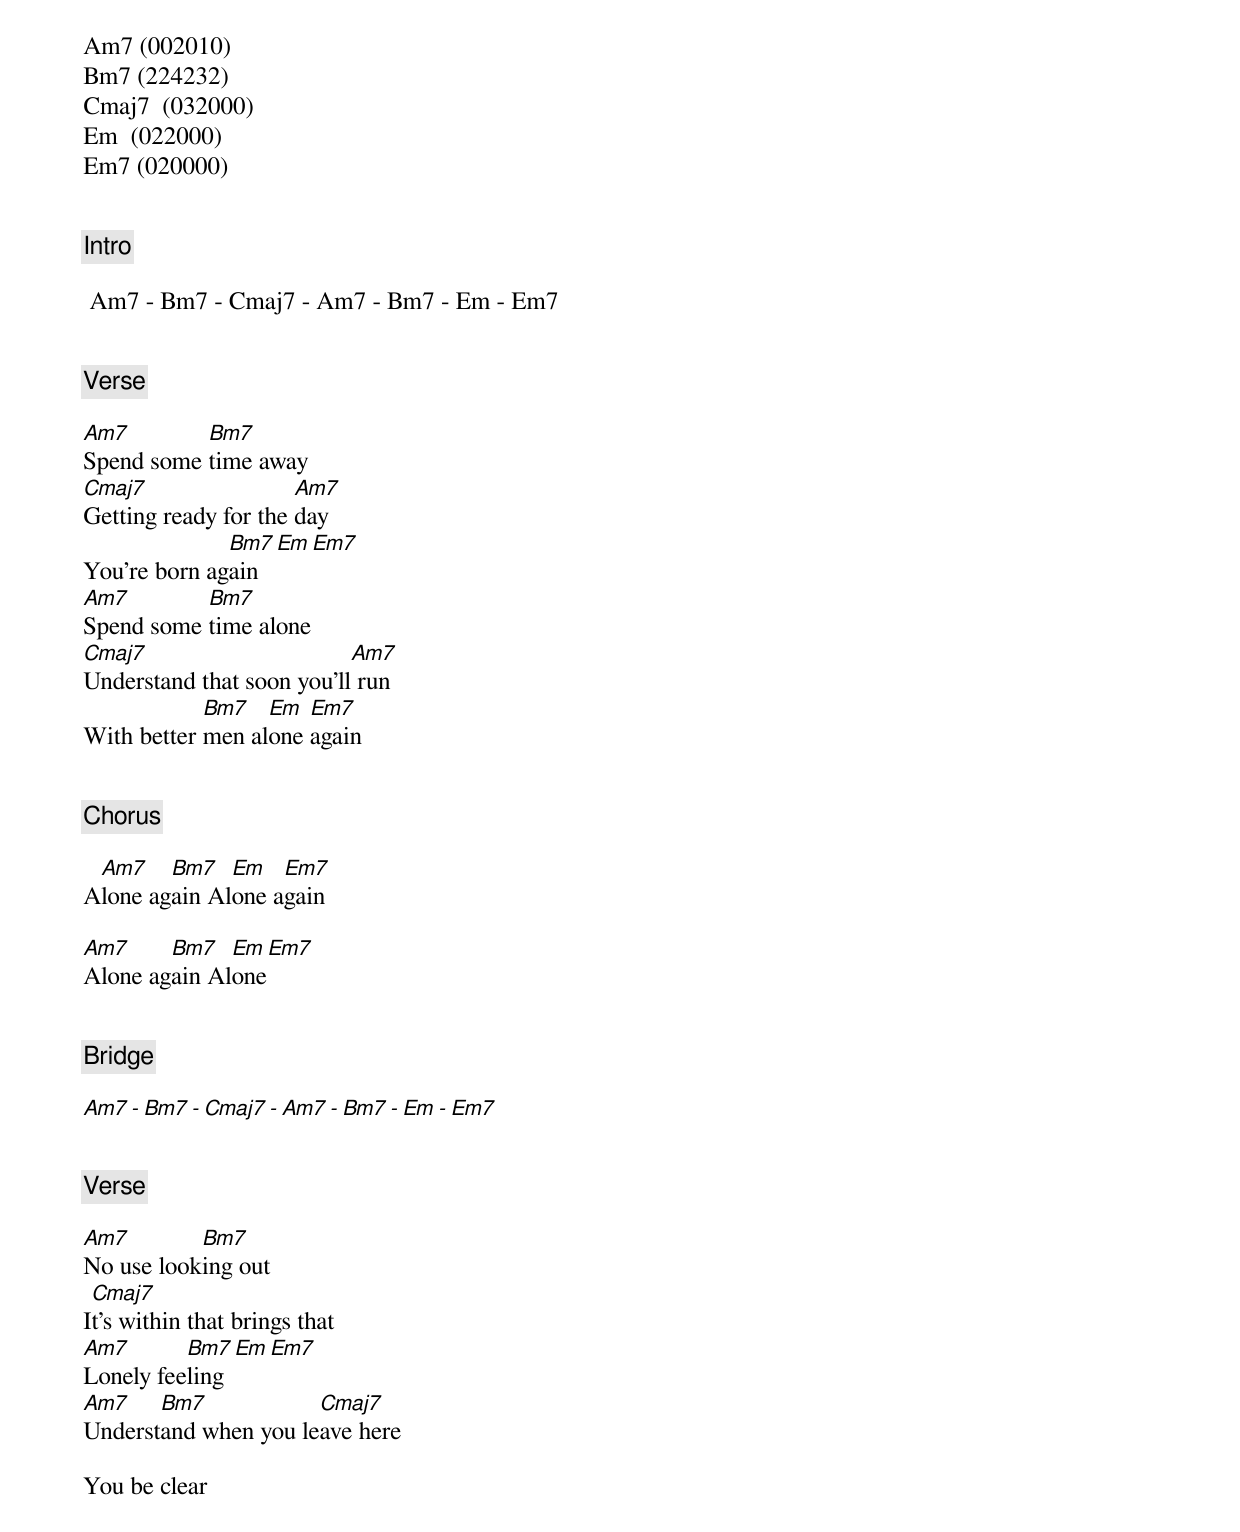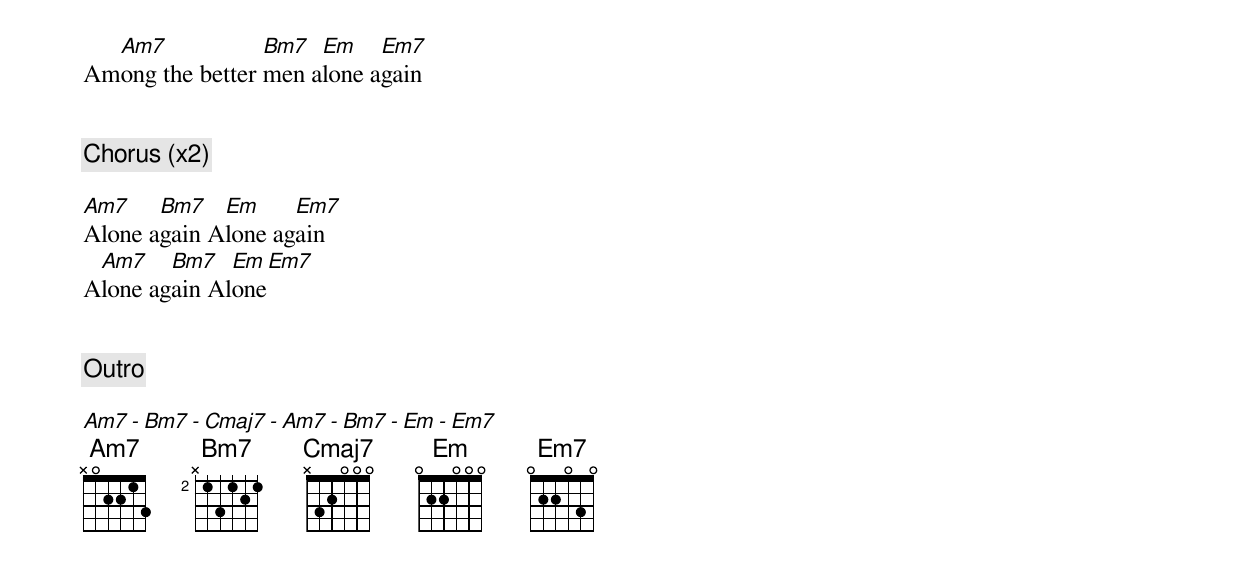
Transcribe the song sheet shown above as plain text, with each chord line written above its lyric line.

Chamber Of Reflection - Mac DeMarco (Salad Days, 2014)

Am7 (002010)
Bm7 (224232)
Cmaj7  (032000)
Em  (022000)
Em7 (020000)


[Intro]

 Am7 - Bm7 - Cmaj7 - Am7 - Bm7 - Em - Em7


[Verse]

Am7        Bm7
Spend some time away
Cmaj7                 Am7
Getting ready for the day
              Bm7    Em  Em7
You're born again
Am7        Bm7
Spend some time alone
Cmaj7                      Am7
Understand that soon you'll run
            Bm7   Em  Em7
With better men alone again


[Chorus]

 Am7    Bm7   Em   Em7
Alone again Alone again

Am7     Bm7   Em  Em7
Alone again Alone


[Bridge]

 Am7 - Bm7 - Cmaj7 - Am7 - Bm7 - Em - Em7


[Verse]

Am7        Bm7
No use looking out
 Cmaj7
It's within that brings that
Am7       Bm7    Em  Em7
Lonely feeling
Am7    Bm7            Cmaj7
Understand when you leave here

You be clear
  Am7            Bm7  Em    Em7
Among the better men alone again


[Chorus] (x2)

Am7    Bm7   Em     Em7
Alone again Alone again
 Am7    Bm7   Em       Em7
Alone again Alone


[Outro]

 Am7 - Bm7 - Cmaj7 - Am7 - Bm7 - Em - Em7
